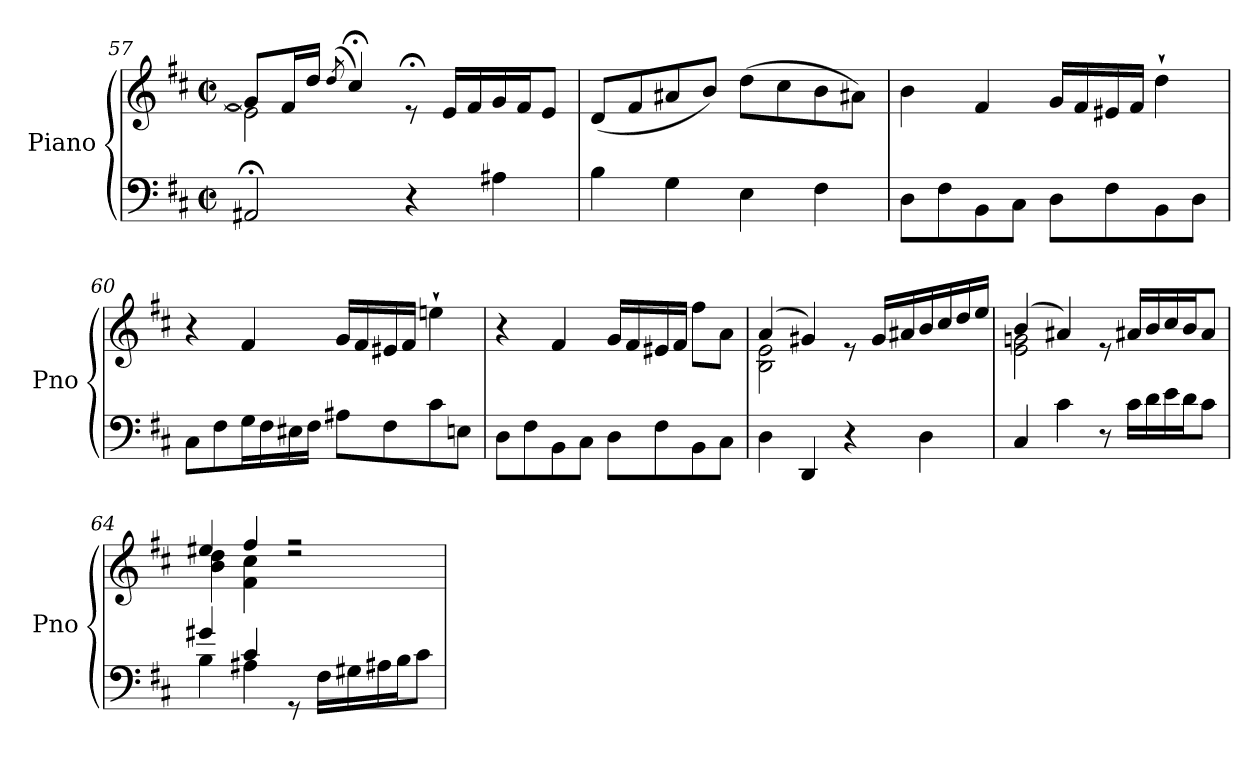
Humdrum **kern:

**kern	**kern
*part1	*part1
*staff2	*staff1
*I"Piano	*
*I'Pno	*
*clefF4	*clefG2
*k[f#c#]	*k[f#c#]
*M2/2	*M2/2
*met(c|)	*met(c|)
=57	=57
*	*^
2AA#X;/	8g/L]	2e\]
.	16f#/L	.
.	16dd/JJ	.
.	(>8qdd/	.
.	4cc#;</)	.
4r	8r;<e	2ryy
.	16e/LL	.
.	16f#/	.
4A#X\	16g/	.
.	16f#/J	.
.	8e/J	.
*	*v	*v
!!LO:LB:g=z
=58	=58
4B\	(8d/L
.	8f#/
4G\	8a#X/
.	8b/J)
4E\	(8dd\L
.	8cc#\
4F#\	8b\
.	8a#X\J)
=59	=59
8D\L	4b\
8F#\	.
8BB\	4f#/
8C#\J	.
8D\L	16g/LL
.	16f#/
8F#\	16e#X/
.	16f#/JJ
8BB\	4dd`\
8D\J	.
=60	=60
8C#\L	4r
8F#\	.
16G\L	4f#/
16F#\	.
16E#X\	.
16F#\JJ	.
8A#X\L	16g/LL
.	16f#/
8F#\	16e#X/
.	16f#/JJ
8c#\	4een`\
8En\J	.
=61	=61
8D\L	4r
8F#\	.
8BB\	4f#/
8C#\J	.
8D\L	16g/LL
.	16f#/
8F#\	16e#X/
.	16f#/JJ
8BB\	8ff#\L
8C#\J	8a\J
!!LO:LB:g=z
=62	=62
*	*^
4D\	(4a/	2B\ 2e\
4DD/	4g#X/)	.
4r	8re	2ryy
.	16g#/LL	.
.	16a#X/	.
4D\	16b/	.
.	16cc#/	.
.	16dd/	.
.	16ee/JJ	.
=63	=63	=63
4C#/	(4b/	2e\ 2gn\
4c#\	4a#X/)	.
8r	8re	2ryy
16c#\LL	16a#X/LL	.
16d\	16b/	.
16e\	16cc#/	.
16d\J	16b/J	.
8c#\J	8a#/J	.
=64	=64	=64
*^	*	*
4g#X/	4B\	4ee#X/	4b\ 4dd\
4c#/	4A#X\	4ff#/	4f#\ 4cc#\
8rGG	2ryy	2r	2rdd
16F#\LL	.	.	.
16G#X\	.	.	.
16A#X\	.	.	.
16B\J	.	.	.
8c#\J	.	.	.
*v	*v	*	*
*	*v	*v
=	=
*-	*-
